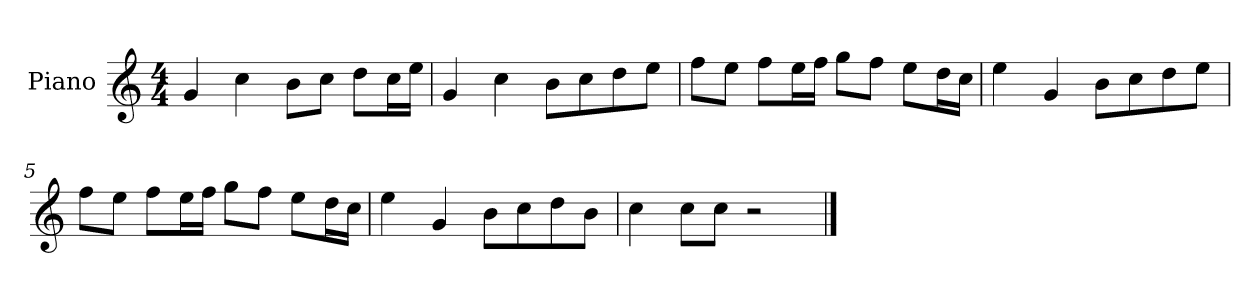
**kern
*part1
*staff1
*I"Piano
*I'P-no
*clefG2
*k[]
*M4/4
*MM90
=1
4g/
4cc\
8b\L
8cc\J
8dd\L
16cc\L
16ee\JJ
=2
4g/
4cc\
8b\L
8cc\
8dd\
8ee\J
=3
8ff\L
8ee\J
8ff\L
16ee\L
16ff\JJ
8gg\L
8ff\J
8ee\L
16dd\L
16cc\JJ
=4
4ee\
4g/
8b\L
8cc\
8dd\
8ee\J
=5
8ff\L
8ee\J
8ff\L
16ee\L
16ff\JJ
8gg\L
8ff\J
8ee\L
16dd\L
16cc\JJ
!!LO:LB:g=z
=6
4ee\
4g/
8b\L
8cc\
8dd\
8b\J
=7
4cc\
8cc\L
8cc\J
2r
==
*-
